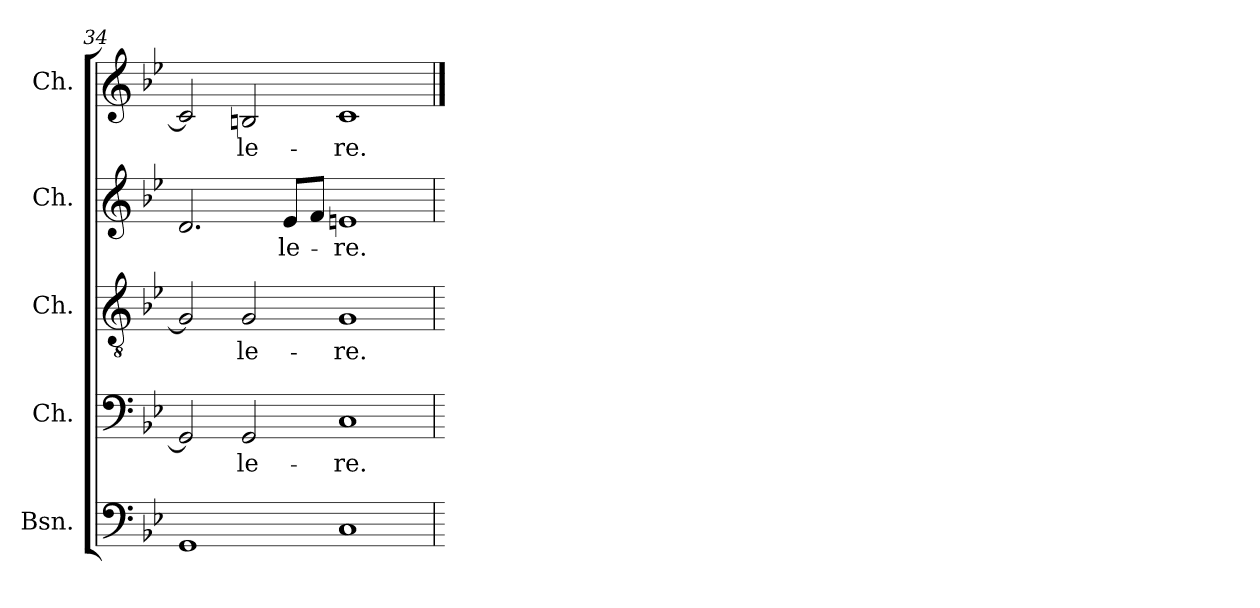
**kern	**kern	**text	**kern	**text	**kern	**text	**kern	**text
*part5	*part4	*part4	*part3	*part3	*part2	*part2	*part1	*part1
*staff5	*staff4	*staff4	*staff3	*staff3	*staff2	*staff2	*staff1	*staff1
*I"Bsn.	*I"Ch.	*	*I"Ch.	*	*I"Ch.	*	*I"Ch.	*
*I'Bsn.	*I'Ch	*	*I'Ch	*	*I'Ch	*	*I'Ch	*
*clefF4	*clefF4	*	*clefGv2	*	*clefG2	*	*clefG2	*
*k[b-e-]	*k[b-e-]	*	*k[b-e-]	*	*k[b-e-]	*	*k[b-e-]	*
*B-:	*B-:	*	*B-:	*	*B-:	*	*B-:	*
=34	=34	=34	=34	=34	=34	=34	=34	=34
1GG	2GG/]	.	2G/]	.	2.d/	.	2c/]	.
!	!	!LO:LY:b:cj	!	!LO:LY:b:cj	!	!	!	!LO:LY:b:cj
.	2GG/	-le-	2G/	-le-	.	.	2Bn/	-le-
!	!	!	!	!	!	!LO:LY:b:cj	!	!
.	.	.	.	.	8e-/L	-le-	.	.
.	.	.	.	.	8f/J	.	.	.
!	!	!LO:LY:b:cj	!	!LO:LY:b:cj	!	!LO:LY:b:cj	!	!LO:LY:b:cj
1C	1C	-re.	1G	-re.	1en	-re.	1c	-re.
=	=	==	=	==	=	==	==	==
*-	*-	*-	*-	*-	*-	*-	*-	*-
